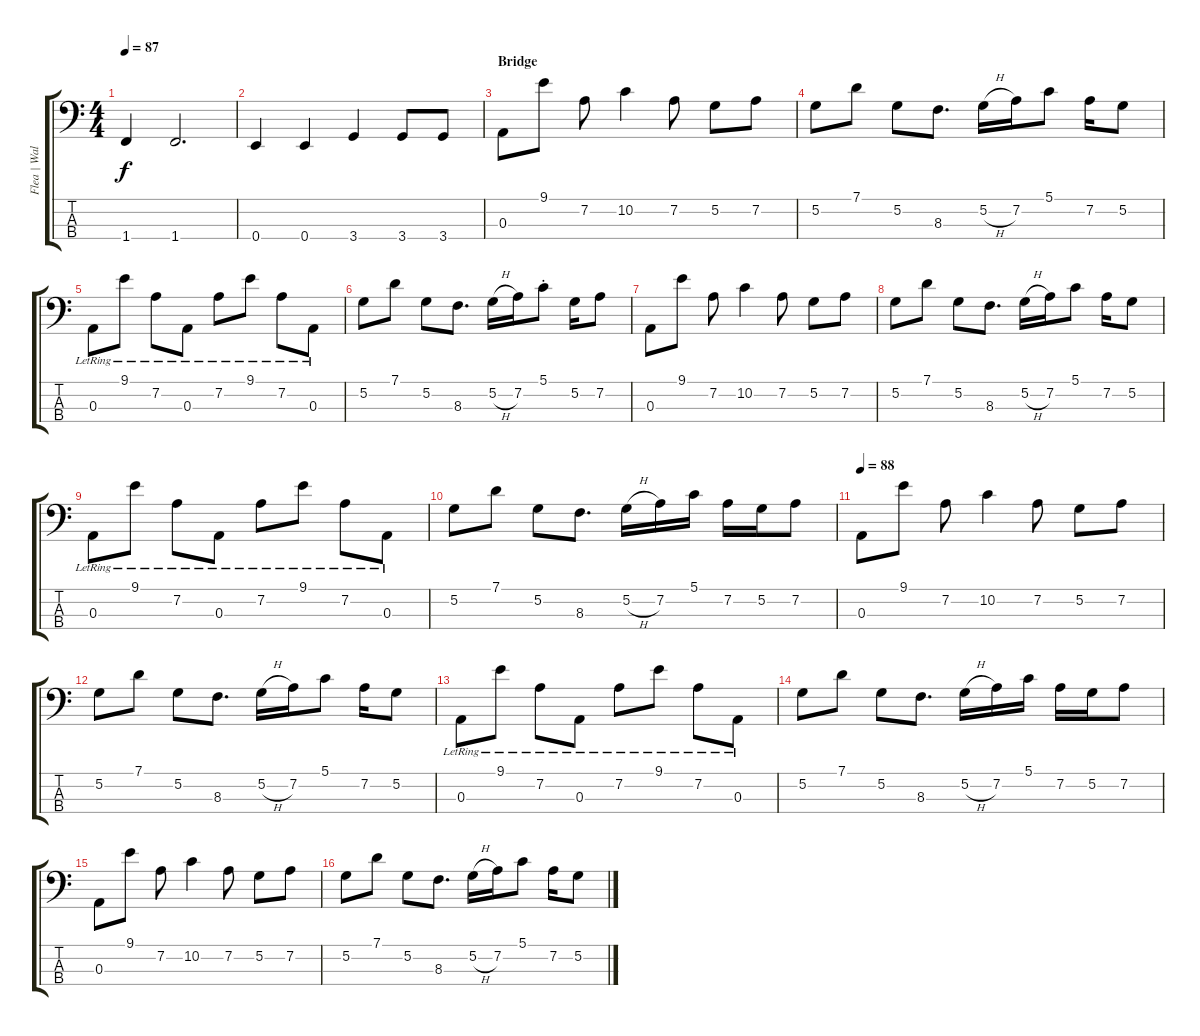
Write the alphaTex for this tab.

\track ("Flea | Wal Mk ll | Bass" "Flea | Wal") {instrument electricbassfinger}
\staff {score tabs}
\tuning (G2 D2 A1 E1) {hide}
\ts (4 4)
\tempo 87
\clef f4
\ks c
1.4.4{dy f} 1.4.2{d} |
0.4.4 0.4.4 3.4.4 3.4.8 3.4.8 |
\section ("" "Bridge")
0.3.8 9.1.8 7.2.8 10.2.4 7.2.8 5.2.8 7.2.8 |
5.2.8 7.1.8 5.2.8 8.3.8{d} 5.2{h}.16 7.2.16 5.1.8 7.2.16 5.2.8 |
0.3{lr}.8 9.1{lr}.8 7.2{lr}.8 0.3{lr}.8 7.2{lr}.8 9.1{lr}.8 7.2{lr}.8 0.3{lr}.8 |
5.2.8 7.1.8 5.2.8 8.3.8{d} 5.2{h}.16 7.2.16 5.1{st}.8 5.2.16 7.2.8 |
0.3.8 9.1.8 7.2.8 10.2.4 7.2.8 5.2.8 7.2.8 |
5.2.8 7.1.8 5.2.8 8.3.8{d} 5.2{h}.16 7.2.16 5.1.8 7.2.16 5.2.8 |
0.3{lr}.8 9.1{lr}.8 7.2{lr}.8 0.3{lr}.8 7.2{lr}.8 9.1{lr}.8 7.2{lr}.8 0.3{lr}.8 |
5.2.8 7.1.8 5.2.8 8.3.8{d} 5.2{h}.16 7.2.16 5.1.16 7.2.16 5.2.16 7.2.8 |
\tempo 88
0.3.8 9.1.8 7.2.8 10.2.4 7.2.8 5.2.8 7.2.8 |
5.2.8 7.1.8 5.2.8 8.3.8{d} 5.2{h}.16 7.2.16 5.1.8 7.2.16 5.2.8 |
0.3{lr}.8 9.1{lr}.8 7.2{lr}.8 0.3{lr}.8 7.2{lr}.8 9.1{lr}.8 7.2{lr}.8 0.3{lr}.8 |
5.2.8 7.1.8 5.2.8 8.3.8{d} 5.2{h}.16 7.2.16 5.1.16 7.2.16 5.2.16 7.2.8 |
0.3.8 9.1.8 7.2.8 10.2.4 7.2.8 5.2.8 7.2.8 |
5.2.8 7.1.8 5.2.8 8.3.8{d} 5.2{h}.16 7.2.16 5.1.8 7.2.16 5.2.8
